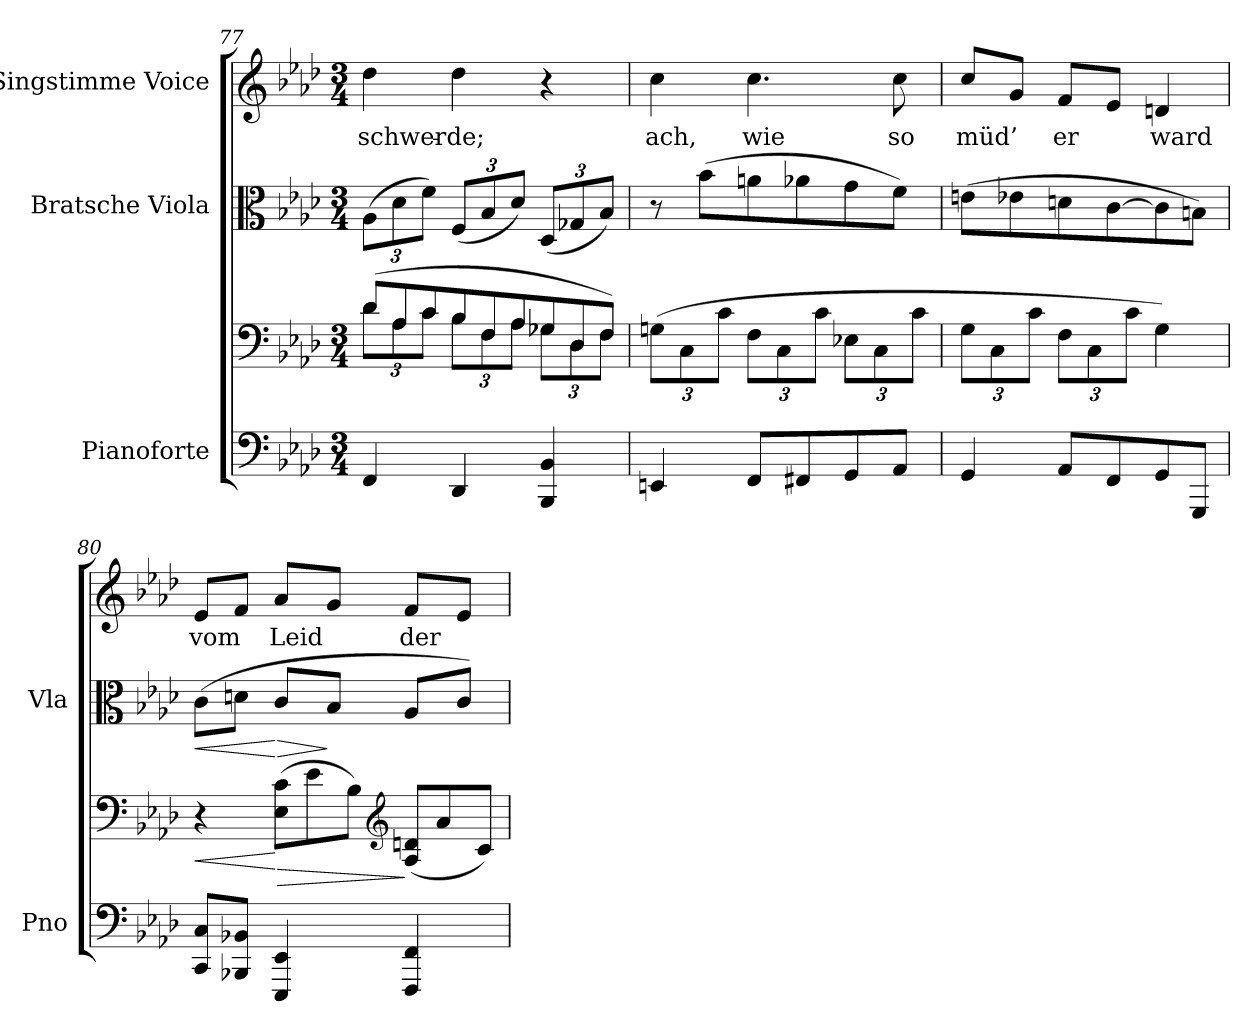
**kern	**kern	**dynam	**kern	**dynam	**kern	**text
*part3	*part3	*part3	*part2	*part2	*part1	*part1
*staff4	*staff3	*staff3/4	*staff2	*staff2	*staff1	*staff1
*I"Pianoforte	*	*	*I"Bratsche Viola	*	*I"Singstimme Voice	*
*I'Pno	*	*	*I'Vla	*	*	*
*clefF4	*clefF4	*	*clefC3	*	*clefG2	*
*k[b-e-a-d-]	*k[b-e-a-d-]	*	*k[b-e-a-d-]	*	*k[b-e-a-d-]	*
*M3/4	*M3/4	*	*M3/4	*	*M3/4	*
=77	=77	=77	=77	=77	=77	=77
*	*^	*	*	*	*	*
*	*Xtuplet	*tuplet	*	*	*	*	*
*	*	*Xbrackettup	*	*Xbrackettup	*	*	*
!	!	!	!	!	!	!	!LO:LY:b
4FF/	(>12d-/L	12d-\L	.	(>12A-\L	.	4dd-\	-schwer-
.	12A-/	12A-\	.	12d-\	.	.	.
.	12c/	12c\J	.	12f\J)	.	.	.
*	*Xtuplet	*tuplet	*	*	*	*	*
!	!	!	!	!	!	!	!LO:LY:b
4DD-/	12B-/	12B-\L	.	(>12F/L	.	4dd-\	-de;
.	12F/	12F\	.	12B-/	.	.	.
.	12A-/	12A-\J	.	12d-/J)	.	.	.
*	*Xtuplet	*tuplet	*	*	*	*	*
4BBB-/ 4BB-/	12G-X/	12G-\L	.	(>12D-/L	.	4r	.
.	12D-/	12D-\	.	12G-X/	.	.	.
.	12F/J)	12F\J	.	12B-/J)	.	.	.
=78	=78	=78	=78	=78	=78	=78	=78
!	!	!	!	!	!	!	!LO:LY:b
*	*v	*v	*	*	*	*	*
4EEn/	(>12Gn\L	.	8r	.	4cc\	ach,
.	12C\	.	.	.	.	.
.	.	.	(>8b-\L	.	.	.
.	12c\J	.	.	.	.	.
!	!	!	!	!	!	!LO:LY:b
8FF/L	12F\L	.	8an\	.	4.cc\	wie
.	12C\	.	.	.	.	.
8FF#X/	.	.	8a-X\	.	.	.
.	12c\J	.	.	.	.	.
8GG/	12E-X\L	.	8g\	.	.	.
.	12C\	.	.	.	.	.
!	!	!	!	!	!	!LO:LY:b
8AA-/J	.	.	8f\J)	.	8cc\	so
.	12c\J	.	.	.	.	.
!!LO:LB:g=z
=79	=79	=79	=79	=79	=79	=79
!	!	!	!	!	!	!LO:LY:b
4GG/	12G\L	.	(>8en\L	.	8cc/L	müd’
.	12C\	.	.	.	.	.
.	.	.	8e-X\	.	8g/J	.
.	12c\J	.	.	.	.	.
!	!	!	!	!	!	!LO:LY:b
8AA-/L	12F\L	.	8dn\	.	8f/L	er
.	12C\	.	.	.	.	.
8FF/	.	.	[8c\	.	8e-/J	.
.	12c\J	.	.	.	.	.
!	!	!	!	!	!	!LO:LY:b
8GG/	4G\)	.	8c\]	.	4dn/	ward
8GGG/J	.	.	8Bn\J)	.	.	.
=80	=80	=80	=80	=80	=80	=80
!	!	!LO:HP:b	!	!LO:HP:b	!	!LO:LY:b
8CC/ 8C/L	4r	<	(>8c\L	<	8e-/L	vom
8BBB-X/ 8BB-X/J	.	.	8dn\J	.	8f/J	.
*	*Xtuplet	*	*	*	*	*
!	!	!LO:HP:n=1:b	!	!LO:HP:n=1:b	!	!LO:LY:b
4EEE-/ 4EE-/	(>12E-\ 12c\L	[ >	8c/L	[ >	8a-/L	Leid
.	12e-\	.	.	.	.	.
.	.	.	8B-/J	]	8g/J	.
.	12B-\J)	.	.	.	.	.
*	*clefG2	*	*	*	*	*
!	!	!	!	!	!	!LO:LY:b
4FFF/ 4FF/	(>12A-/ 12dn/L	]	8A-/L	.	8f/L	der
.	12a-/	.	.	.	.	.
.	.	.	8c/J)	.	8e-/J	.
.	12c/J)	.	.	.	.	.
=	=	=	=	=	=	=
*-	*-	*-	*-	*-	*-	*-
